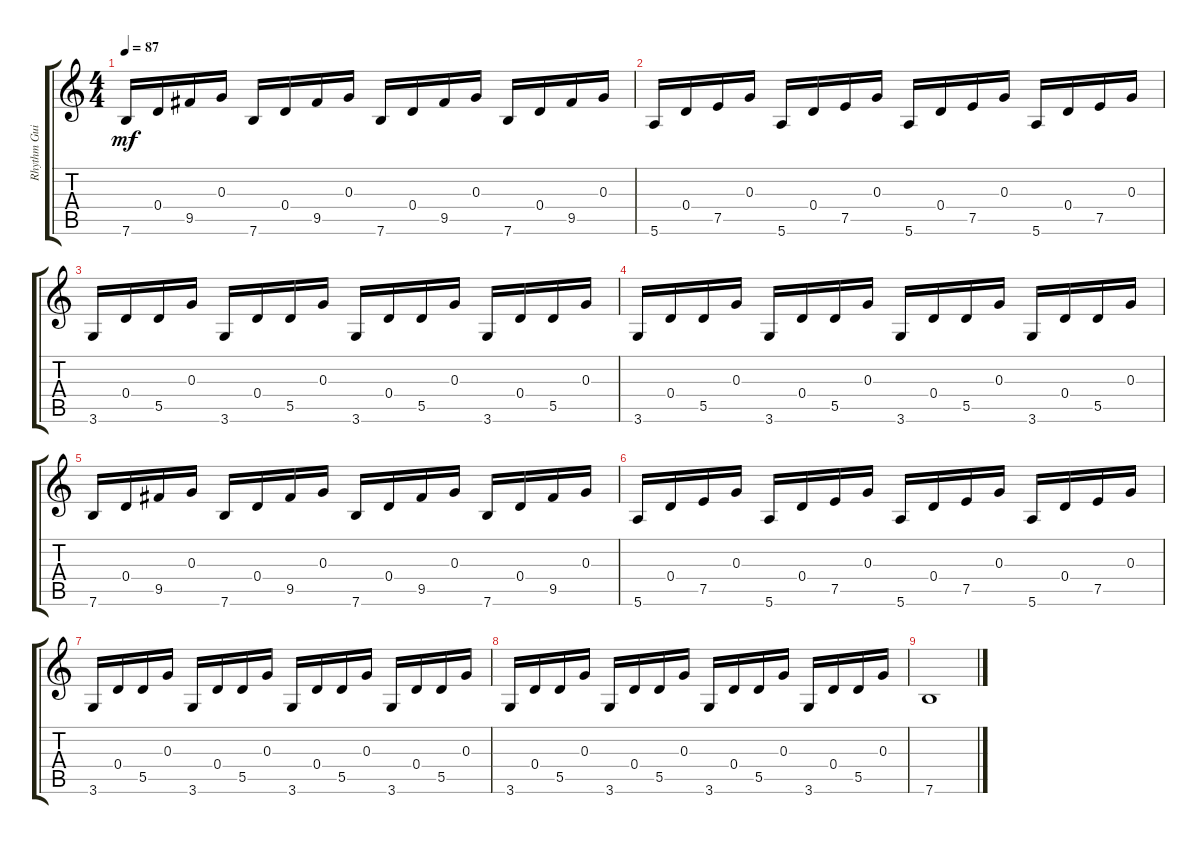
\track ("Rhythm Guitar" "Rhythm Gui") {instrument acousticguitarsteel}
\staff {score tabs}
\tuning (E4 B3 G3 D3 A2 E2) {hide}
\ts (4 4)
\tempo 87
\clef g2
\ks c
7.6.16{dy mf} 0.4.16 9.5.16 0.3.16 7.6.16 0.4.16 9.5.16 0.3.16 7.6.16 0.4.16 9.5.16 0.3.16 7.6.16 0.4.16 9.5.16 0.3.16 |
5.6.16 0.4.16 7.5.16 0.3.16 5.6.16 0.4.16 7.5.16 0.3.16 5.6.16 0.4.16 7.5.16 0.3.16 5.6.16 0.4.16 7.5.16 0.3.16 |
3.6.16 0.4.16 5.5.16 0.3.16 3.6.16 0.4.16 5.5.16 0.3.16 3.6.16 0.4.16 5.5.16 0.3.16 3.6.16 0.4.16 5.5.16 0.3.16 |
3.6.16 0.4.16 5.5.16 0.3.16 3.6.16 0.4.16 5.5.16 0.3.16 3.6.16 0.4.16 5.5.16 0.3.16 3.6.16 0.4.16 5.5.16 0.3.16 |
7.6.16 0.4.16 9.5.16 0.3.16 7.6.16 0.4.16 9.5.16 0.3.16 7.6.16 0.4.16 9.5.16 0.3.16 7.6.16 0.4.16 9.5.16 0.3.16 |
5.6.16 0.4.16 7.5.16 0.3.16 5.6.16 0.4.16 7.5.16 0.3.16 5.6.16 0.4.16 7.5.16 0.3.16 5.6.16 0.4.16 7.5.16 0.3.16 |
3.6.16 0.4.16 5.5.16 0.3.16 3.6.16 0.4.16 5.5.16 0.3.16 3.6.16 0.4.16 5.5.16 0.3.16 3.6.16 0.4.16 5.5.16 0.3.16 |
3.6.16 0.4.16 5.5.16 0.3.16 3.6.16 0.4.16 5.5.16 0.3.16 3.6.16 0.4.16 5.5.16 0.3.16 3.6.16 0.4.16 5.5.16 0.3.16 |
7.6.1
